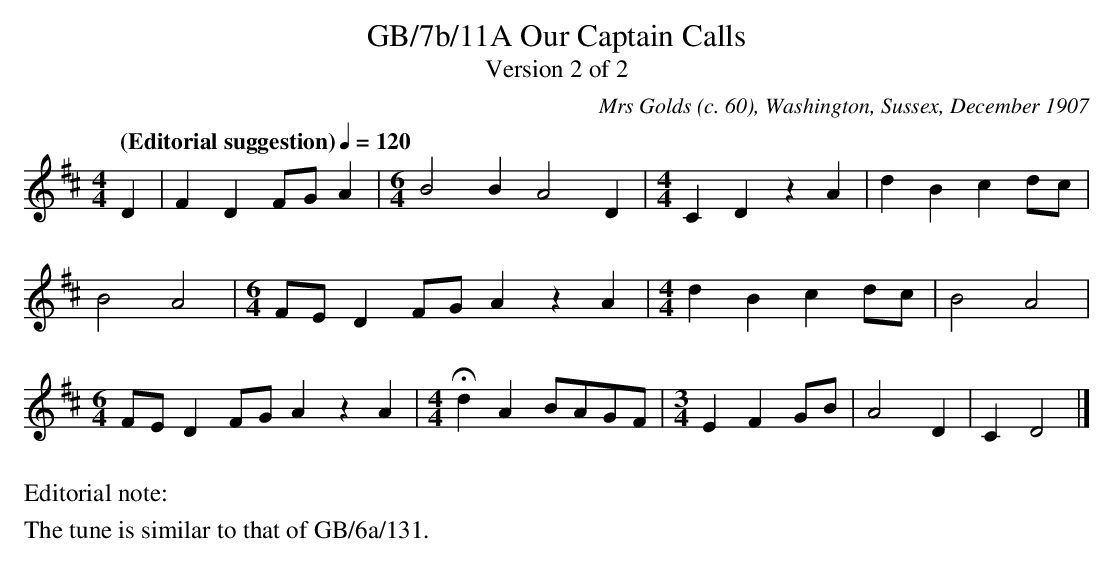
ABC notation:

X:1
T:GB/7b/11A Our Captain Calls
T:Version 2 of 2
C:Mrs Golds (c. 60), Washington, Sussex, December 1907
L:1/4
Q:"(Editorial suggestion)" 1/4=120
M:4/4
K:D
D | F D F/G/ A |[M:6/4] B2 B A2 D |[M:4/4] C D z A | d B c d/c/ |$
B2 A2 |[M:6/4] F/E/ D F/G/ A z A |[M:4/4] d B c d/c/ | B2 A2 |$
[M:6/4] F/E/ D F/G/ A z A |[M:4/4] Hd A B/A/G/F/ |[M:3/4] E F G/B/ | A2 D | C D2 |]
